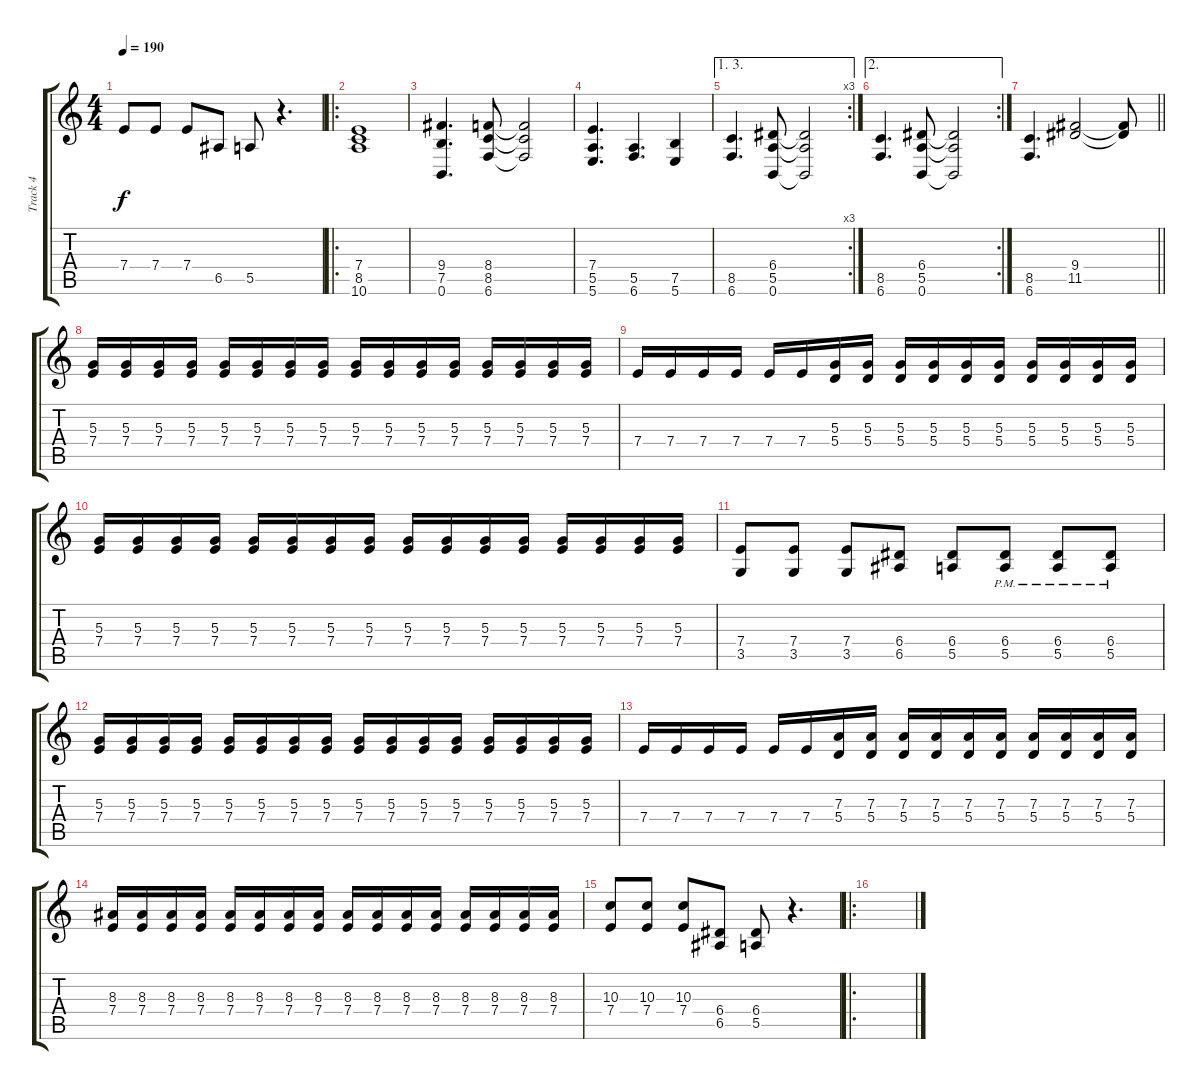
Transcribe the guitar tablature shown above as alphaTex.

\track ("Track 4" "Track 4") {instrument distortionguitar}
\staff {score tabs}
\tuning (B3 Gb3 D3 A2 E2 B1) {hide}
\ts (4 4)
\tempo 190
\clef g2
\ks c
7.4.8{dy f} 7.4.8 7.4.8 6.5.8 5.5.8 r.4{d} |
\ro
(7.4 8.5 10.6).1 |
(9.4 7.5 0.6).4{d} (8.4 8.5 6.6).8 (8.4{t} 8.5{t} 6.6{t}).2 |
(7.4 5.5 5.6).4{d} (5.5 6.6).4{d} (7.5 5.6).4 |
\ae (1 3)
\rc 3
(8.5 6.6).4{d} (6.4 5.5 0.6).8 (6.4{t} 5.5{t} 0.6{t}).2 |
\ae 2
\rc 2
(8.5 6.6).4{d} (6.4 5.5 0.6).8 (6.4{t} 5.5{t} 0.6{t}).2 |
\barLineRight lightlight
(8.5 6.6).4{d} (9.4 11.5).2 (9.4{t} 11.5{t}).8 |
(5.3 7.4).16 (5.3 7.4).16 (5.3 7.4).16 (5.3 7.4).16 (5.3 7.4).16 (5.3 7.4).16 (5.3 7.4).16 (5.3 7.4).16 (5.3 7.4).16 (5.3 7.4).16 (5.3 7.4).16 (5.3 7.4).16 (5.3 7.4).16 (5.3 7.4).16 (5.3 7.4).16 (5.3 7.4).16 |
7.4.16 7.4.16 7.4.16 7.4.16 7.4.16 7.4.16 (5.3 5.4).16 (5.3 5.4).16 (5.3 5.4).16 (5.3 5.4).16 (5.3 5.4).16 (5.3 5.4).16 (5.3 5.4).16 (5.3 5.4).16 (5.3 5.4).16 (5.3 5.4).16 |
(5.3 7.4).16 (5.3 7.4).16 (5.3 7.4).16 (5.3 7.4).16 (5.3 7.4).16 (5.3 7.4).16 (5.3 7.4).16 (5.3 7.4).16 (5.3 7.4).16 (5.3 7.4).16 (5.3 7.4).16 (5.3 7.4).16 (5.3 7.4).16 (5.3 7.4).16 (5.3 7.4).16 (5.3 7.4).16 |
(7.4 3.5).8 (7.4 3.5).8 (7.4 3.5).8 (6.4 6.5).8 (6.4 5.5).8 (6.4{pm} 5.5{pm}).8 (6.4{pm} 5.5{pm}).8 (6.4{pm} 5.5{pm}).8 |
(5.3 7.4).16 (5.3 7.4).16 (5.3 7.4).16 (5.3 7.4).16 (5.3 7.4).16 (5.3 7.4).16 (5.3 7.4).16 (5.3 7.4).16 (5.3 7.4).16 (5.3 7.4).16 (5.3 7.4).16 (5.3 7.4).16 (5.3 7.4).16 (5.3 7.4).16 (5.3 7.4).16 (5.3 7.4).16 |
7.4.16 7.4.16 7.4.16 7.4.16 7.4.16 7.4.16 (7.3 5.4).16 (7.3 5.4).16 (7.3 5.4).16 (7.3 5.4).16 (7.3 5.4).16 (7.3 5.4).16 (7.3 5.4).16 (7.3 5.4).16 (7.3 5.4).16 (7.3 5.4).16 |
(8.3 7.4).16 (8.3 7.4).16 (8.3 7.4).16 (8.3 7.4).16 (8.3 7.4).16 (8.3 7.4).16 (8.3 7.4).16 (8.3 7.4).16 (8.3 7.4).16 (8.3 7.4).16 (8.3 7.4).16 (8.3 7.4).16 (8.3 7.4).16 (8.3 7.4).16 (8.3 7.4).16 (8.3 7.4).16 |
(10.3 7.4).8 (10.3 7.4).8 (10.3 7.4).8 (6.4 6.5).8 (6.4 5.5).8 r.4{d} |
\ro
